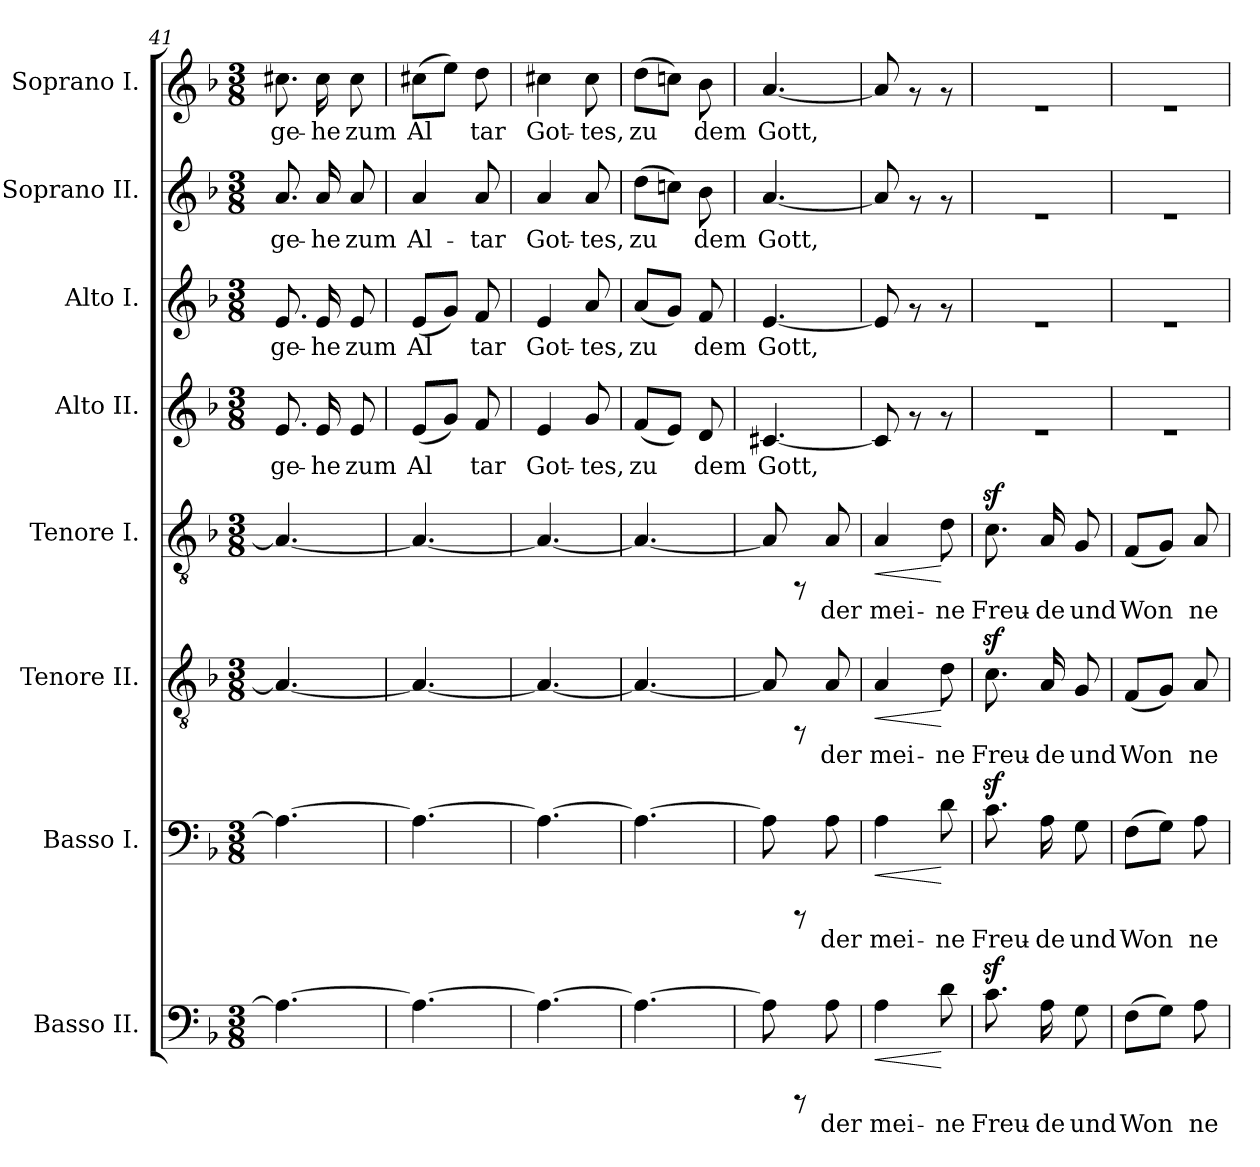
**kern	**text	**dynam	**kern	**text	**dynam	**kern	**text	**dynam	**kern	**text	**dynam	**kern	**text	**kern	**text	**kern	**text	**kern	**text
*part8	*part8	*part8	*part7	*part7	*part7	*part6	*part6	*part6	*part5	*part5	*part5	*part4	*part4	*part3	*part3	*part2	*part2	*part1	*part1
*staff8	*staff8	*staff8	*staff7	*staff7	*staff7	*staff6	*staff6	*staff6	*staff5	*staff5	*staff5	*staff4	*staff4	*staff3	*staff3	*staff2	*staff2	*staff1	*staff1
*I"Basso II.	*	*	*I"Basso I.	*	*	*I"Tenore II.	*	*	*I"Tenore I.	*	*	*I"Alto II.	*	*I"Alto I.	*	*I"Soprano II.	*	*I"Soprano I.	*
*clefF4	*	*	*clefF4	*	*	*clefGv2	*	*	*clefGv2	*	*	*clefG2	*	*clefG2	*	*clefG2	*	*clefG2	*
*k[b-]	*	*	*k[b-]	*	*	*k[b-]	*	*	*k[b-]	*	*	*k[b-]	*	*k[b-]	*	*k[b-]	*	*k[b-]	*
*F:	*	*	*F:	*	*	*F:	*	*	*F:	*	*	*F:	*	*F:	*	*F:	*	*F:	*
*M3/8	*	*	*M3/8	*	*	*M3/8	*	*	*M3/8	*	*	*M3/8	*	*M3/8	*	*M3/8	*	*M3/8	*
=41	=41	=41	=41	=41	=41	=41	=41	=41	=41	=41	=41	=41	=41	=41	=41	=41	=41	=41	=41
!	!LO:LY:b:cj	!	!	!LO:LY:b:cj	!	!	!LO:LY:b:cj	!	!	!LO:LY:b:cj	!	!	!LO:LY:b:cj	!	!LO:LY:b:cj	!	!LO:LY:b:cj	!	!LO:LY:b:cj
4.A\_>	.	.	4.A\_>	.	.	4.A/_<	.	.	4.A/_<	.	.	8.e/	-ge-	8.e/	-ge-	8.a/	-ge-	8.cc#X\	-ge-
!	!	!	!	!	!	!	!	!	!	!	!	!	!LO:LY:b:cj	!	!LO:LY:b:cj	!	!LO:LY:b:cj	!	!LO:LY:b:cj
.	.	.	.	.	.	.	.	.	.	.	.	16e/	-he	16e/	-he	16a/	-he	16cc#\	-he
!	!	!	!	!	!	!	!	!	!	!	!	!	!LO:LY:b:cj	!	!LO:LY:b:cj	!	!LO:LY:b:cj	!	!LO:LY:b:cj
.	.	.	.	.	.	.	.	.	.	.	.	8e/	zum	8e/	zum	8a/	zum	8cc#\	zum
=42!	=42!	=42!	=42!	=42!	=42!	=42!	=42!	=42!	=42!	=42!	=42!	=42!	=42!	=42!	=42!	=42!	=42!	=42!	=42!
!	!LO:LY:b:cj	!	!	!LO:LY:b:cj	!	!	!LO:LY:b:cj	!	!	!LO:LY:b:cj	!	!	!LO:LY:b:cj	!	!LO:LY:b:cj	!	!LO:LY:b:cj	!	!LO:LY:b:cj
4.A\_>	.	.	4.A\_>	.	.	4.A/_<	.	.	4.A/_<	.	.	(<8e/L	Al-	(<8e/L	Al-	4a/	Al-	(>8cc#X\L	Al-
!	!	!	!	!	!	!	!	!	!	!	!	!	!LO:LY:b:cj	!	!LO:LY:b:cj	!	!	!	!LO:LY:b:cj
.	.	.	.	.	.	.	.	.	.	.	.	8g/J)	--	8g/J)	--	.	.	8ee\J)	--
!	!	!	!	!	!	!	!	!	!	!	!	!	!LO:LY:b:cj	!	!LO:LY:b:cj	!	!LO:LY:b:cj	!	!LO:LY:b:cj
.	.	.	.	.	.	.	.	.	.	.	.	8f/	-tar	8f/	-tar	8a/	-tar	8dd\	-tar
=43!	=43!	=43!	=43!	=43!	=43!	=43!	=43!	=43!	=43!	=43!	=43!	=43!	=43!	=43!	=43!	=43!	=43!	=43!	=43!
!	!LO:LY:b:cj	!	!	!LO:LY:b:cj	!	!	!LO:LY:b:cj	!	!	!LO:LY:b:cj	!	!	!LO:LY:b:cj	!	!LO:LY:b:cj	!	!LO:LY:b:cj	!	!LO:LY:b:cj
4.A\_>	.	.	4.A\_>	.	.	4.A/_<	.	.	4.A/_<	.	.	4e/	Got-	4e/	Got-	4a/	Got-	4cc#X\	Got-
!	!	!	!	!	!	!	!	!	!	!	!	!	!LO:LY:b:cj	!	!LO:LY:b:cj	!	!LO:LY:b:cj	!	!LO:LY:b:cj
.	.	.	.	.	.	.	.	.	.	.	.	8g/	-tes,	8a/	-tes,	8a/	-tes,	8cc#\	-tes,
=44!	=44!	=44!	=44!	=44!	=44!	=44!	=44!	=44!	=44!	=44!	=44!	=44!	=44!	=44!	=44!	=44!	=44!	=44!	=44!
!	!LO:LY:b:cj	!	!	!LO:LY:b:cj	!	!	!LO:LY:b:cj	!	!	!LO:LY:b:cj	!	!	!LO:LY:b:cj	!	!LO:LY:b:cj	!	!LO:LY:b:cj	!	!LO:LY:b:cj
4.A\_>	.	.	4.A\_>	.	.	4.A/_<	.	.	4.A/_<	.	.	(<8f/L	zu	(<8a/L	zu	(>8dd\L	zu	(>8dd\L	zu
!	!	!	!	!	!	!	!	!	!	!	!	!	!LO:LY:b:cj	!	!LO:LY:b:cj	!	!LO:LY:b:cj	!	!LO:LY:b:cj
.	.	.	.	.	.	.	.	.	.	.	.	8e/J)	.	8g/J)	.	8ccn\J)	.	8ccn\J)	.
!	!	!	!	!	!	!	!	!	!	!	!	!	!LO:LY:b:cj	!	!LO:LY:b:cj	!	!LO:LY:b:cj	!	!LO:LY:b:cj
.	.	.	.	.	.	.	.	.	.	.	.	8d/	dem	8f/	dem	8b-\	dem	8b-\	dem
=45!	=45!	=45!	=45!	=45!	=45!	=45!	=45!	=45!	=45!	=45!	=45!	=45!	=45!	=45!	=45!	=45!	=45!	=45!	=45!
!	!LO:LY:b:cj	!	!	!LO:LY:b:cj	!	!	!LO:LY:b:cj	!	!	!LO:LY:b:cj	!	!	!LO:LY:b:cj	!	!LO:LY:b:cj	!	!LO:LY:b:cj	!	!LO:LY:b:cj
8A\]	.	.	8A\]	.	.	8A/]	.	.	8A/]	.	.	[<4.c#X/	Gott,	[<4.e/	Gott,	[<4.a/	Gott,	[<4.a/	Gott,
8rCCC	.	.	8rCCC	.	.	8rFF	.	.	8rFF	.	.	.	.	.	.	.	.	.	.
!	!LO:LY:b:cj	!	!	!LO:LY:b:cj	!	!	!LO:LY:b:cj	!	!	!LO:LY:b:cj	!	!	!	!	!	!	!	!	!
8A\	der	.	8A\	der	.	8A/	der	.	8A/	der	.	.	.	.	.	.	.	.	.
=46!	=46!	=46!	=46!	=46!	=46!	=46!	=46!	=46!	=46!	=46!	=46!	=46!	=46!	=46!	=46!	=46!	=46!	=46!	=46!
!	!LO:LY:b:cj	!LO:HP:b	!	!LO:LY:b:cj	!LO:HP:b	!	!LO:LY:b:cj	!LO:HP:b	!	!LO:LY:b:cj	!LO:HP:b	!	!LO:LY:b:cj	!	!LO:LY:b:cj	!	!LO:LY:b:cj	!	!LO:LY:b:cj
4A\	mei-	<	4A\	mei-	<	4A/	mei-	<	4A/	mei-	<	8c#/]	.	8e/]	.	8a/]	.	8a/]	.
.	.	.	.	.	.	.	.	.	.	.	.	8rf	.	8rf	.	8rf	.	8rf	.
!	!LO:LY:b:cj	!	!	!LO:LY:b:cj	!	!	!LO:LY:b:cj	!	!	!LO:LY:b:cj	!	!	!	!	!	!	!	!	!
8d\	-ne	[	8d\	-ne	[	8d\	-ne	[	8d\	-ne	[	8rf	.	8rf	.	8rf	.	8rf	.
!!LO:PB:g=z
=47!	=47!	=47!	=47!	=47!	=47!	=47!	=47!	=47!	=47!	=47!	=47!	=47!	=47!	=47!	=47!	=47!	=47!	=47!	=47!
!	!LO:LY:b:cj	!	!	!LO:LY:b:cj	!	!	!LO:LY:b:cj	!	!	!LO:LY:b:cj	!	!	!	!	!	!	!	!	!
8.cz>\	Freu-	.	8.cz>\	Freu-	.	8.cz>\	Freu-	.	8.cz>\	Freu-	.	4.re	.	4.re	.	4.re	.	4.re	.
!	!LO:LY:b:cj	!	!	!LO:LY:b:cj	!	!	!LO:LY:b:cj	!	!	!LO:LY:b:cj	!	!	!	!	!	!	!	!	!
16A\	-de	.	16A\	-de	.	16A/	-de	.	16A/	-de	.	.	.	.	.	.	.	.	.
!	!LO:LY:b:cj	!	!	!LO:LY:b:cj	!	!	!LO:LY:b:cj	!	!	!LO:LY:b:cj	!	!	!	!	!	!	!	!	!
8G\	und	.	8G\	und	.	8G/	und	.	8G/	und	.	.	.	.	.	.	.	.	.
=48!	=48!	=48!	=48!	=48!	=48!	=48!	=48!	=48!	=48!	=48!	=48!	=48!	=48!	=48!	=48!	=48!	=48!	=48!	=48!
!	!LO:LY:b:cj	!	!	!LO:LY:b:cj	!	!	!LO:LY:b:cj	!	!	!LO:LY:b:cj	!	!	!	!	!	!	!	!	!
(>8F\L	Won-	.	(>8F\L	Won-	.	(<8F/L	Won-	.	(<8F/L	Won-	.	4.re	.	4.re	.	4.re	.	4.re	.
!	!LO:LY:b:cj	!	!	!LO:LY:b:cj	!	!	!LO:LY:b:cj	!	!	!LO:LY:b:cj	!	!	!	!	!	!	!	!	!
8G\J)	--	.	8G\J)	--	.	8G/J)	--	.	8G/J)	--	.	.	.	.	.	.	.	.	.
!	!LO:LY:b:cj	!	!	!LO:LY:b:cj	!	!	!LO:LY:b:cj	!	!	!LO:LY:b:cj	!	!	!	!	!	!	!	!	!
8A\	-ne	.	8A\	-ne	.	8A/	-ne	.	8A/	-ne	.	.	.	.	.	.	.	.	.
=!	=!	=!	=!	=!	=!	=!	=!	=!	=!	=!	=!	=!	=!	=!	=!	=!	=!	=!	=!
*-	*-	*-	*-	*-	*-	*-	*-	*-	*-	*-	*-	*-	*-	*-	*-	*-	*-	*-	*-
